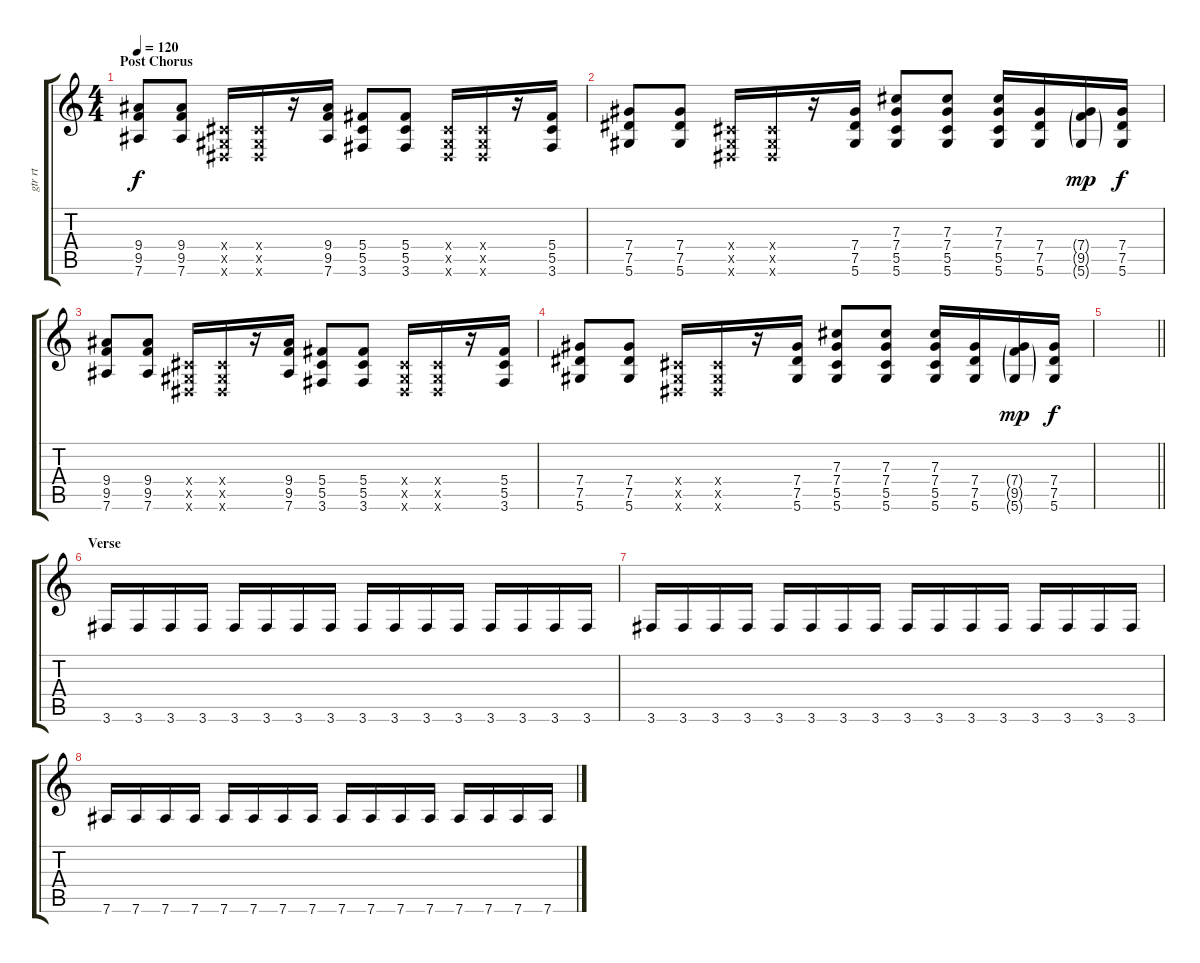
\track ("gtr rt" "gtr rt") {instrument overdrivenguitar}
\staff {score tabs}
\tuning (Eb4 Bb3 Gb3 Db3 Ab2 Eb2) {hide}
\ts (4 4)
\section ("" "Post Chorus")
\tempo 120
\clef g2
\ks c
(9.4 9.5 7.6).8{dy f} (9.4 9.5 7.6).8 (0.4{x} 0.5{x} 0.6{x}).16 (0.4{x} 0.5{x} 0.6{x}).16 r.16 (9.4 9.5 7.6).16 (5.4 5.5 3.6).8 (5.4 5.5 3.6).8 (0.4{x} 0.5{x} 0.6{x}).16 (0.4{x} 0.5{x} 0.6{x}).16 r.16 (5.4 5.5 3.6).16 |
(7.4 7.5 5.6).8 (7.4 7.5 5.6).8 (0.4{x} 0.5{x} 0.6{x}).16 (0.4{x} 0.5{x} 0.6{x}).16 r.16 (7.4 7.5 5.6).16 (7.3 7.4 5.5 5.6).8 (7.3 7.4 5.5 5.6).8 (7.3 7.4 5.5 5.6).16 (7.4 7.5 5.6).16 (7.4{g} 9.5{g} 5.6{g}).16{dy mp} (7.4 7.5 5.6).16{dy f} |
(9.4 9.5 7.6).8 (9.4 9.5 7.6).8 (0.4{x} 0.5{x} 0.6{x}).16 (0.4{x} 0.5{x} 0.6{x}).16 r.16 (9.4 9.5 7.6).16 (5.4 5.5 3.6).8 (5.4 5.5 3.6).8 (0.4{x} 0.5{x} 0.6{x}).16 (0.4{x} 0.5{x} 0.6{x}).16 r.16 (5.4 5.5 3.6).16 |
(7.4 7.5 5.6).8 (7.4 7.5 5.6).8 (0.4{x} 0.5{x} 0.6{x}).16 (0.4{x} 0.5{x} 0.6{x}).16 r.16 (7.4 7.5 5.6).16 (7.3 7.4 5.5 5.6).8 (7.3 7.4 5.5 5.6).8 (7.3 7.4 5.5 5.6).16 (7.4 7.5 5.6).16 (7.4{g} 9.5{g} 5.6{g}).16{dy mp} (7.4 7.5 5.6).16{dy f} |
\barLineRight lightlight
|
\section ("" "Verse")
3.6.16 3.6.16 3.6.16 3.6.16 3.6.16 3.6.16 3.6.16 3.6.16 3.6.16 3.6.16 3.6.16 3.6.16 3.6.16 3.6.16 3.6.16 3.6.16 |
3.6.16 3.6.16 3.6.16 3.6.16 3.6.16 3.6.16 3.6.16 3.6.16 3.6.16 3.6.16 3.6.16 3.6.16 3.6.16 3.6.16 3.6.16 3.6.16 |
7.6.16 7.6.16 7.6.16 7.6.16 7.6.16 7.6.16 7.6.16 7.6.16 7.6.16 7.6.16 7.6.16 7.6.16 7.6.16 7.6.16 7.6.16 7.6.16
